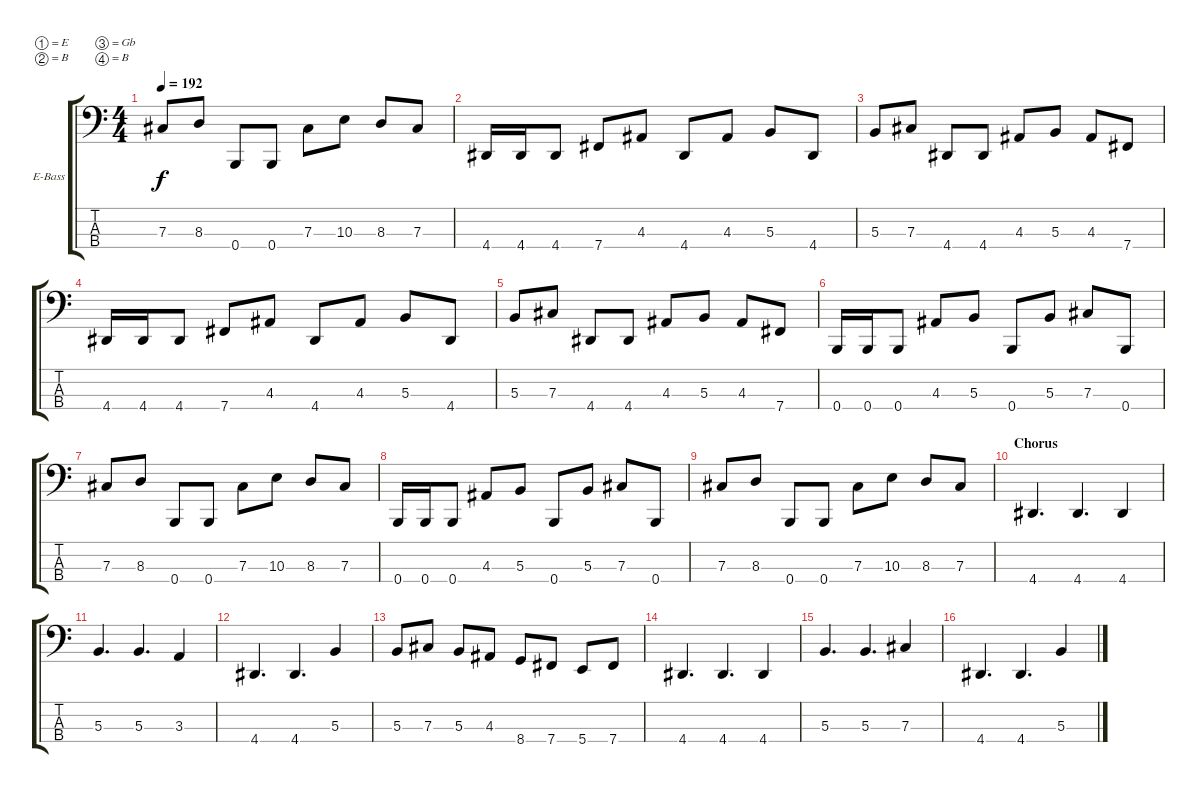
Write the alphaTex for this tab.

\bracketExtendMode groupsimilarinstruments
\firstSystemTrackNameOrientation horizontal
\otherSystemsTrackNameOrientation horizontal
\track ("Brent Fox" "E-Bass") {instrument electricbassfinger}
\staff {score tabs}
\tuning (E2 B1 Gb1 B0)
\ts (4 4)
\tempo 192
\clef f4
\ks aminor
7.3.8{dy f} 8.3.8 0.4.8 0.4.8 7.3.8 10.3.8 8.3.8 7.3.8 |
4.4.16 4.4.16 4.4.8 7.4.8 4.3.8 4.4.8 4.3.8 5.3.8 4.4.8 |
5.3.8 7.3.8 4.4.8 4.4.8 4.3.8 5.3.8 4.3.8 7.4.8 |
4.4.16 4.4.16 4.4.8 7.4.8 4.3.8 4.4.8 4.3.8 5.3.8 4.4.8 |
5.3.8 7.3.8 4.4.8 4.4.8 4.3.8 5.3.8 4.3.8 7.4.8 |
0.4.16 0.4.16 0.4.8 4.3.8 5.3.8 0.4.8 5.3.8 7.3.8 0.4.8 |
7.3.8 8.3.8 0.4.8 0.4.8 7.3.8 10.3.8 8.3.8 7.3.8 |
0.4.16 0.4.16 0.4.8 4.3.8 5.3.8 0.4.8 5.3.8 7.3.8 0.4.8 |
7.3.8 8.3.8 0.4.8 0.4.8 7.3.8 10.3.8 8.3.8 7.3.8 |
\section ("" "Chorus")
4.4.4{d} 4.4.4{d} 4.4.4 |
5.3.4{d} 5.3.4{d} 3.3.4 |
4.4.4{d} 4.4.4{d} 5.3.4 |
5.3.8 7.3.8 5.3.8 4.3.8 8.4.8 7.4.8 5.4.8 7.4.8 |
4.4.4{d} 4.4.4{d} 4.4.4 |
5.3.4{d} 5.3.4{d} 7.3.4 |
4.4.4{d} 4.4.4{d} 5.3.4
